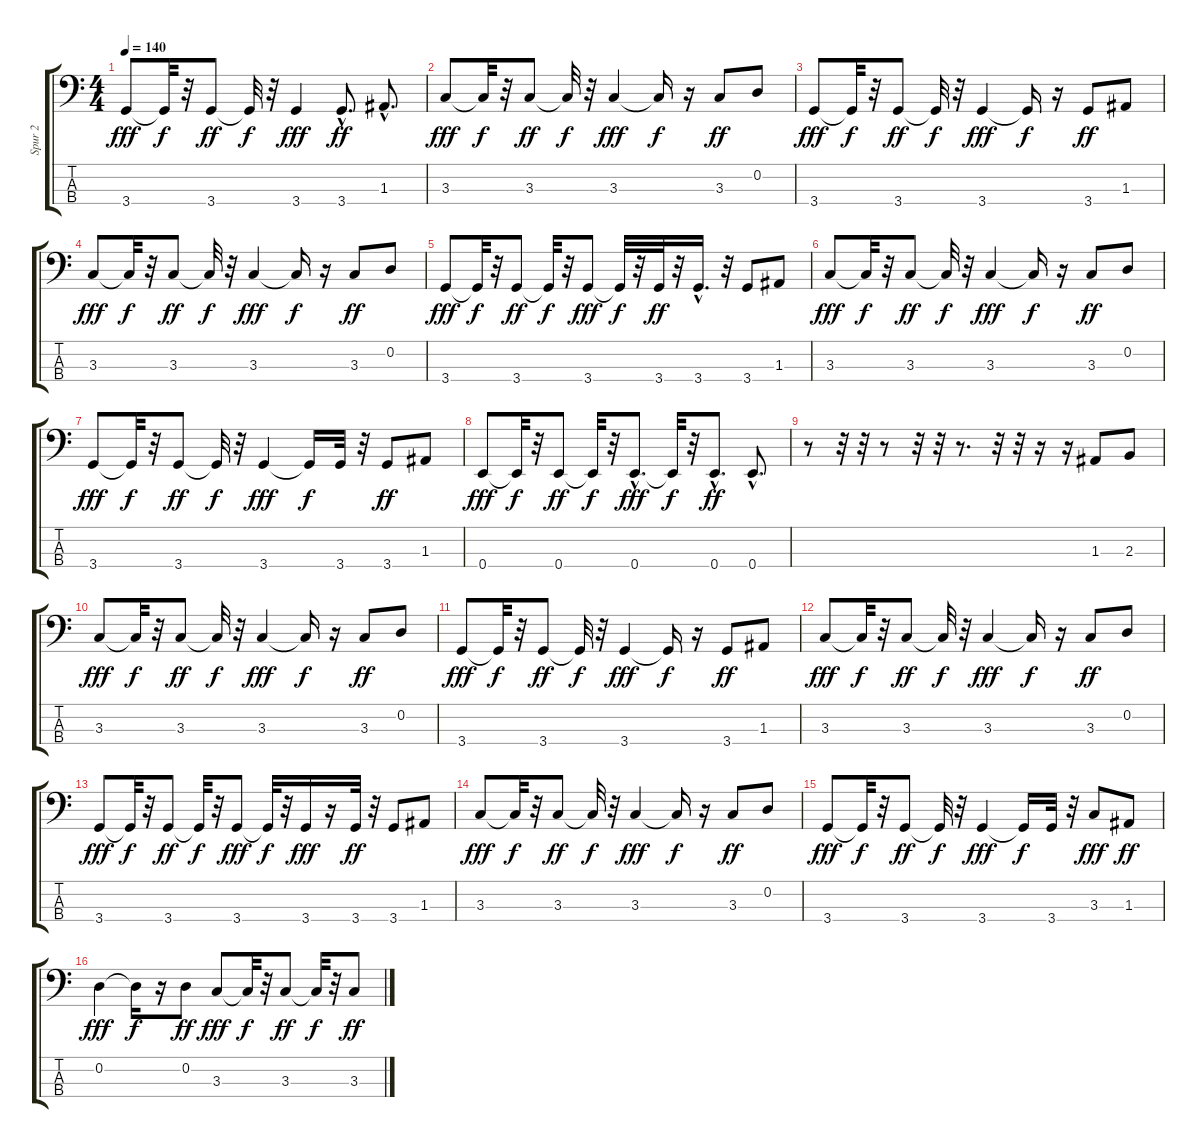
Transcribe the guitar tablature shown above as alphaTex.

\track ("Spur 2" "Spur 2") {instrument electricbassfinger}
\staff {score tabs}
\tuning (G2 D2 A1 E1) {hide}
\ts (4 4)
\tempo 140
\clef f4
\ks c
3.4.8{dy fff} 3.4{t}.32{dy f} r.32 3.4.8{dy ff} 3.4{t}.32{dy f} r.32 3.4.4{dy fff} 3.4{hac}.8{d dy ff} 1.3{hac}.8{d} |
3.3.8{dy fff} 3.3{t}.32{dy f} r.32 3.3.8{dy ff} 3.3{t}.32{dy f} r.32 3.3.4{dy fff} 3.3{t}.16{dy f} r.16 3.3.8{dy ff} 0.2.8 |
3.4.8{dy fff} 3.4{t}.32{dy f} r.32 3.4.8{dy ff} 3.4{t}.32{dy f} r.32 3.4.4{dy fff} 3.4{t}.16{dy f} r.16 3.4.8{dy ff} 1.3.8 |
3.3.8{dy fff} 3.3{t}.32{dy f} r.32 3.3.8{dy ff} 3.3{t}.32{dy f} r.32 3.3.4{dy fff} 3.3{t}.16{dy f} r.16 3.3.8{dy ff} 0.2.8 |
3.4.8{dy fff} 3.4{t}.32{dy f} r.32 3.4.8{dy ff} 3.4{t}.32{dy f} r.32 3.4.8{dy fff} 3.4{t}.32{dy f} r.32 3.4.32{dy ff} r.32 3.4{hac}.16{d} r.32 3.4.8 1.3.8 |
3.3.8{dy fff} 3.3{t}.32{dy f} r.32 3.3.8{dy ff} 3.3{t}.32{dy f} r.32 3.3.4{dy fff} 3.3{t}.16{dy f} r.16 3.3.8{dy ff} 0.2.8 |
3.4.8{dy fff} 3.4{t}.32{dy f} r.32 3.4.8{dy ff} 3.4{t}.32{dy f} r.32 3.4.4{dy fff} 3.4{t}.16{dy f} 3.4.32 r.32 3.4.8{dy ff} 1.3.8 |
0.4.8{dy fff} 0.4{t}.32{dy f} r.32 0.4.8{dy ff} 0.4{t}.32{dy f} r.32 0.4{hac}.8{d dy fff} 0.4{t}.32{dy f} r.32 0.4{hac}.8{d dy ff} 0.4{hac}.8{d} |
r.8 r.32 r.32 r.8 r.32 r.32 r.8{d} r.32 r.32 r.16 r.16 1.3.8 2.3.8 |
3.3.8{dy fff} 3.3{t}.32{dy f} r.32 3.3.8{dy ff} 3.3{t}.32{dy f} r.32 3.3.4{dy fff} 3.3{t}.16{dy f} r.16 3.3.8{dy ff} 0.2.8 |
3.4.8{dy fff} 3.4{t}.32{dy f} r.32 3.4.8{dy ff} 3.4{t}.32{dy f} r.32 3.4.4{dy fff} 3.4{t}.16{dy f} r.16 3.4.8{dy ff} 1.3.8 |
3.3.8{dy fff} 3.3{t}.32{dy f} r.32 3.3.8{dy ff} 3.3{t}.32{dy f} r.32 3.3.4{dy fff} 3.3{t}.16{dy f} r.16 3.3.8{dy ff} 0.2.8 |
3.4.8{dy fff} 3.4{t}.32{dy f} r.32 3.4.8{dy ff} 3.4{t}.32{dy f} r.32 3.4.8{dy fff} 3.4{t}.32{dy f} r.32 3.4.16{dy fff} r.16 3.4.32{dy ff} r.32 3.4.8 1.3.8 |
3.3.8{dy fff} 3.3{t}.32{dy f} r.32 3.3.8{dy ff} 3.3{t}.32{dy f} r.32 3.3.4{dy fff} 3.3{t}.16{dy f} r.16 3.3.8{dy ff} 0.2.8 |
3.4.8{dy fff} 3.4{t}.32{dy f} r.32 3.4.8{dy ff} 3.4{t}.32{dy f} r.32 3.4.4{dy fff} 3.4{t}.16{dy f} 3.4.32 r.32 3.3.8{dy fff} 1.3.8{dy ff} |
0.2.4{dy fff} 0.2{t}.16{dy f} r.16 0.2.8{dy ff} 3.3.8{dy fff} 3.3{t}.32{dy f} r.32 3.3.8{dy ff} 3.3{t}.32{dy f} r.32 3.3.8{dy ff}
